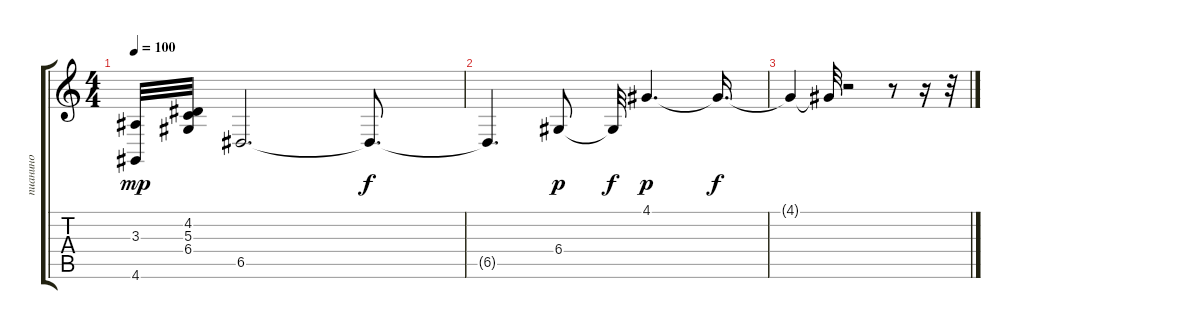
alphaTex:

\track ("пианино" "пианино") {instrument electricgrandpiano}
\staff {score tabs}
\tuning (E4 B3 G3 D3 A2 E2) {hide}
\ts (4 4)
\tempo 100
\clef g2
\ks c
(3.3 4.6).32{dy mp} (4.2 5.3 6.4).32 6.5.2{d} 6.5{t}.8{d dy f} |
6.5{t}.4{d} 6.4.8{dy p} 6.4{t}.32{dy f} 4.1.4{d dy p} 4.1{t}.16{d dy f} |
4.1{t}.4 4.1{t}.32 r.2 r.8 r.16 r.32
